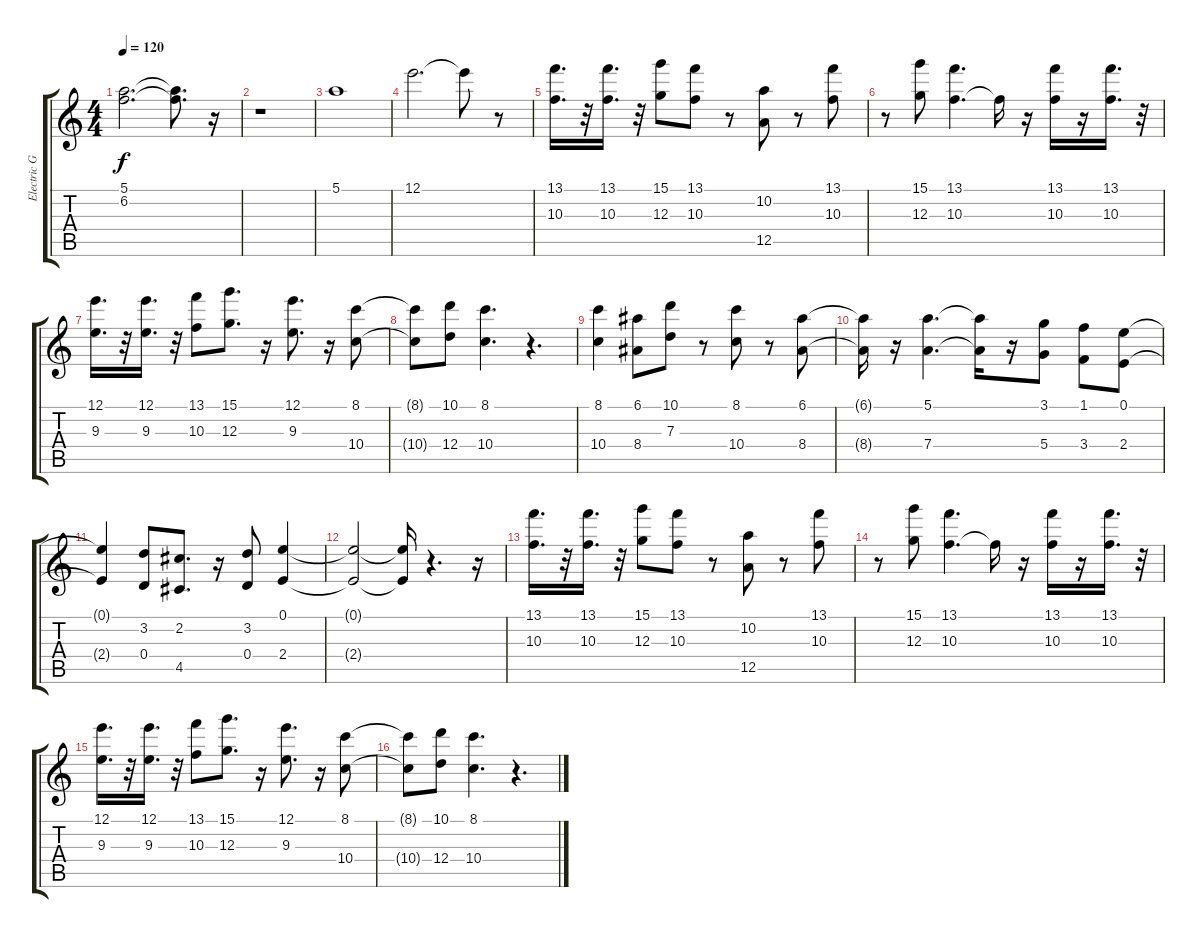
\track ("Electric Guitar" "Electric G") {instrument distortionguitar}
\staff {score tabs}
\tuning (E4 B3 G3 D3 A2 E2) {hide}
\ts (4 4)
\tempo 120
\clef g2
\ks c
(5.1 6.2).2{d dy f} (5.1{t} 6.2{t}).8{d} r.16 |
r.1 |
5.1.1 |
12.1.2{d} 12.1{t}.8 r.8 |
(13.1 10.3).16{d} r.32 (13.1 10.3).16{d} r.32 (15.1 12.3).8 (13.1 10.3).8 r.8 (10.2 12.5).8 r.8 (13.1 10.3).8 |
r.8 (15.1 12.3).8 (13.1 10.3).4{d} 10.3{t}.16 r.16 (13.1 10.3).16 r.16 (13.1 10.3).16{d} r.32 |
(12.1 9.3).16{d} r.32 (12.1 9.3).16{d} r.32 (13.1 10.3).8 (15.1 12.3).8{d} r.16 (12.1 9.3).8{d} r.16 (8.1 10.4).8 |
(8.1{t} 10.4{t}).8 (10.1 12.4).8 (8.1 10.4).4{d} r.4{d} |
(8.1 10.4).4 (6.1 8.4).8 (10.1 7.3).8 r.8 (8.1 10.4).8 r.8 (6.1 8.4).8 |
(6.1{t} 8.4{t}).16 r.16 (5.1 7.4).4{d} (5.1{t} 7.4{t}).16 r.16 (3.1 5.4).8 (1.1 3.4).8 (0.1 2.4).8 |
(0.1{t} 2.4{t}).4 (3.2 0.4).8 (2.2 4.5).8{d} r.16 (3.2 0.4).8 (0.1 2.4).4 |
(0.1{t} 2.4{t}).2 (0.1{t} 2.4{t}).16 r.4{d} r.16 |
(13.1 10.3).16{d} r.32 (13.1 10.3).16{d} r.32 (15.1 12.3).8 (13.1 10.3).8 r.8 (10.2 12.5).8 r.8 (13.1 10.3).8 |
r.8 (15.1 12.3).8 (13.1 10.3).4{d} 10.3{t}.16 r.16 (13.1 10.3).16 r.16 (13.1 10.3).16{d} r.32 |
(12.1 9.3).16{d} r.32 (12.1 9.3).16{d} r.32 (13.1 10.3).8 (15.1 12.3).8{d} r.16 (12.1 9.3).8{d} r.16 (8.1 10.4).8 |
(8.1{t} 10.4{t}).8 (10.1 12.4).8 (8.1 10.4).4{d} r.4{d}
